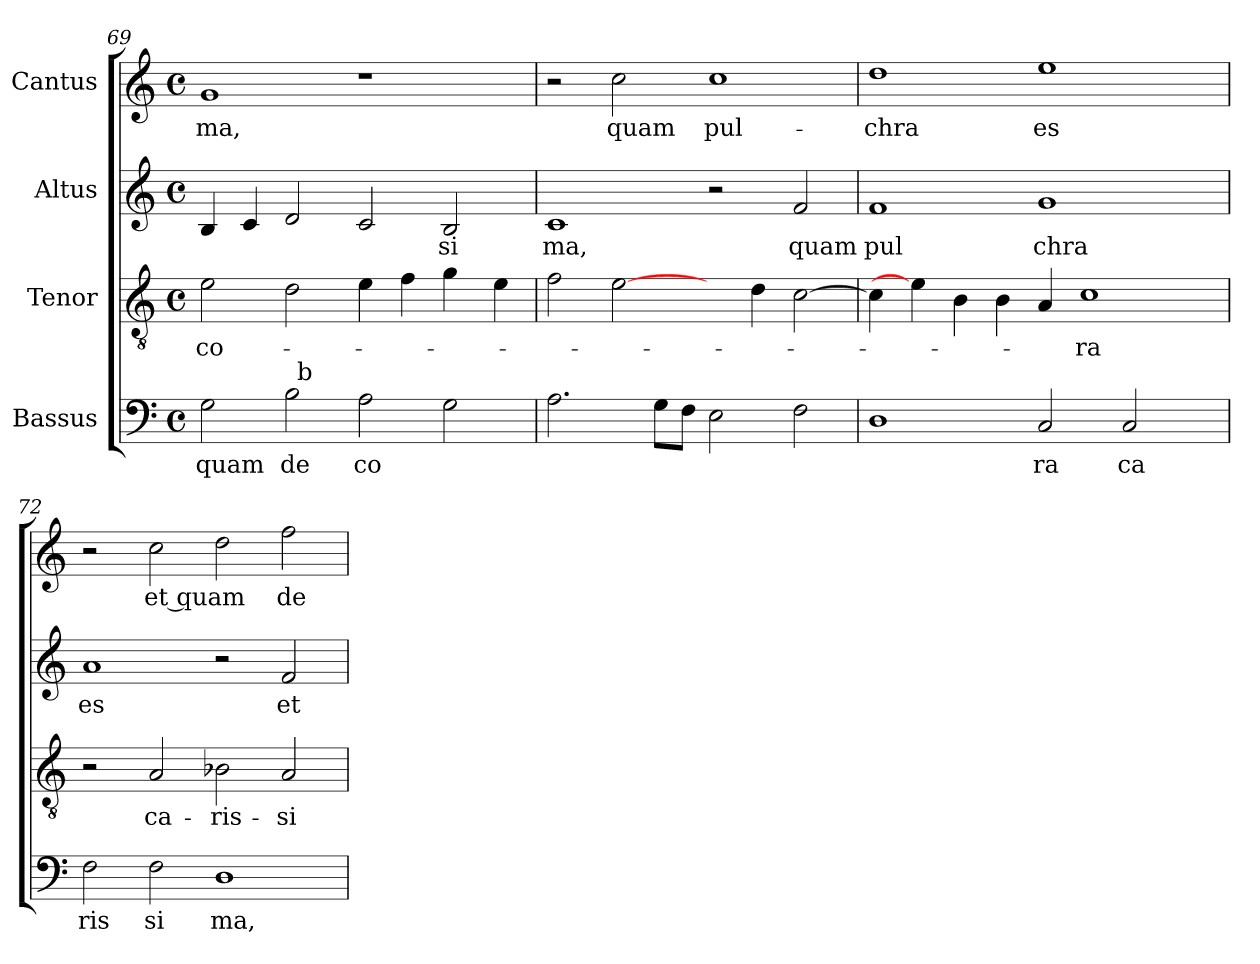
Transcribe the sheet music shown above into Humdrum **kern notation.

**kern	**text	**kern	**text	**kern	**text	**kern	**text
*part4	*part4	*part3	*part3	*part2	*part2	*part1	*part1
*staff4	*staff4	*staff3	*staff3	*staff2	*staff2	*staff1	*staff1
*I"Bassus	*	*I"Tenor	*	*I"Altus	*	*I"Cantus	*
*clefF4	*	*clefGv2	*	*clefG2	*	*clefG2	*
*M4/4	*	*M4/4	*	*M4/4	*	*M4/4	*
*met(c)	*	*met(c)	*	*met(c)	*	*met(c)	*
=69	=69	=69	=69	=69	=69	=69	=69
!	!LO:LY:b:cj	!	!LO:LY:b:cj	!	!	!	!LO:LY:b:cj
*^	*	*	*	*	*	*	*
2G\	2ryy	quam	2e\	-co-	4B/	.	1g	-ma,
.	.	.	.	.	4c/	.	.	.
!	!	!LO:LY:b:cj	!	!	!	!	!	!
2B\	32ryy	de	2d\	.	2d/	.	.	.
!	!LO:TX:a:t=b	!	!	!	!	!	!	!
.	1ryy	.	.	.	.	.	.	.
!	!	!LO:LY:b:cj	!	!	!	!	!	!
2A\	.	co	4e\	.	2c/	.	1r	.
.	.	.	4f\	.	.	.	.	.
!	!	!	!	!	!	!LO:LY:b:cj	!	!
2G\	.	.	4g\	.	2B/	si	.	.
.	4...ryy	.	.	.	.	.	.	.
.	.	.	4e\	.	.	.	.	.
=70	=70	=70	=70	=70	=70	=70	=70	=70
!	!	!	!	!	!	!LO:LY:b:cj	!	!
*v	*v	*	*	*	*	*	*	*
2.A\	.	2f\	.	1c	ma,	2r	.
!	!	!	!	!	!	!	!LO:LY:b:cj
.	.	[2e\	.	.	.	2cc\	quam
8G\L	.	.	.	.	.	.	.
8F\J	.	.	.	.	.	.	.
!	!	!	!	!	!	!	!LO:LY:b:cj
2E\	.	4ryy	.	2r	.	1cc	pul-
.	.	4d\	.	.	.	.	.
!	!	!	!	!	!LO:LY:b:cj	!	!
2F\	.	[>2c\	.	2f/	quam	.	.
=71	=71	=71	=71	=71	=71	=71	=71
!	!	!	!	!	!LO:LY:b:cj	!	!LO:LY:b:cj
1D	.	4c\]	.	1f	pul	1dd	-chra
.	.	4e\]	.	.	.	.	.
.	.	4B\	.	.	.	.	.
.	.	4B\	.	.	.	.	.
!	!LO:LY:b:cj	!	!	!	!LO:LY:b:cj	!	!LO:LY:b:cj
2C/	ra	4A/	.	1g	chra	1ee	es
!	!	!	!LO:LY:b:cj	!	!	!	!
.	.	1c	-ra	.	.	.	.
!	!LO:LY:b:cj	!	!	!	!	!	!
2C/	ca	.	.	.	.	.	.
4ryy	.	.	.	4ryy	.	4ryy	.
=72	=72	=72	=72	=72	=72	=72	=72
!	!LO:LY:b:cj	!	!	!	!LO:LY:b:cj	!	!
2F\	ris	2r	.	1a	es	2r	.
!	!LO:LY:b:cj	!	!LO:LY:b:cj	!	!	!	!LO:LY:b:cj
2F\	si	2A/	ca-	.	.	2cc\	et quam
!	!LO:LY:b:cj	!	!LO:LY:b:cj	!	!	!	!
1D	ma,	2B-X\	-ris-	2r	.	2dd\	.
!	!	!	!LO:LY:b:cj	!	!LO:LY:b:cj	!	!LO:LY:b:cj
.	.	2A/	-si-	2f/	et	2ff\	de-
=	=	=	=	=	=	=	=
*-	*-	*-	*-	*-	*-	*-	*-
